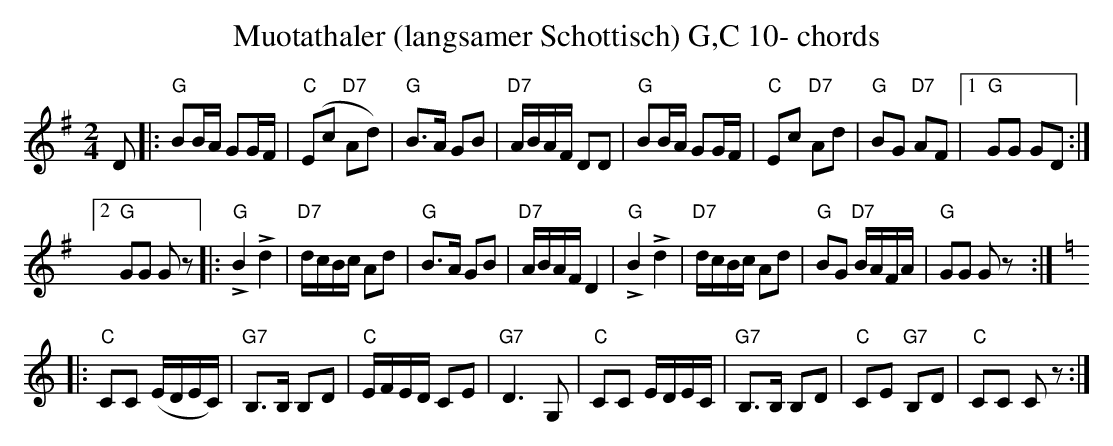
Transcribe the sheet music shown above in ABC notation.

X:1
T:Muotathaler (langsamer Schottisch) G,C 10- chords
M:2/4
L:1/16
K:Gmaj%%MIDI gchordon
D2 |: "G"B2BA G2GF | "C"(E2c2 "D7"A2d2) | "G"B3A G2B2 | "D7"ABAF D2D2 | "G"B2BA G2GF | "C"E2c2 "D7"A2d2 | "G"B2G2 "D7"A2F2 |1 "G"G2G2 G2D2 :|2
"G"G2G2 G2z2 |: "G"!>!B4 !>!d4 | "D7"dcBc A2d2 | "G"B3A G2B2 | "D7"ABAF D4 | "G"!>!B4 !>!d4 | "D7"dcBc A2d2 | "G"B2G2 "D7"BAFA | "G"G2G2 G2z2 :: [K:Cmaj]
"C"C2C2 (EDEC) | "G7"B,3B, B,2D2 | "C"EFED C2E2 | "G7"D6G,2 | "C"C2C2 EDEC | "G7"B,3B, B,2D2 | "C"C2E2 "G7"B,2D2 | "C"C2C2 C2z2 :|
